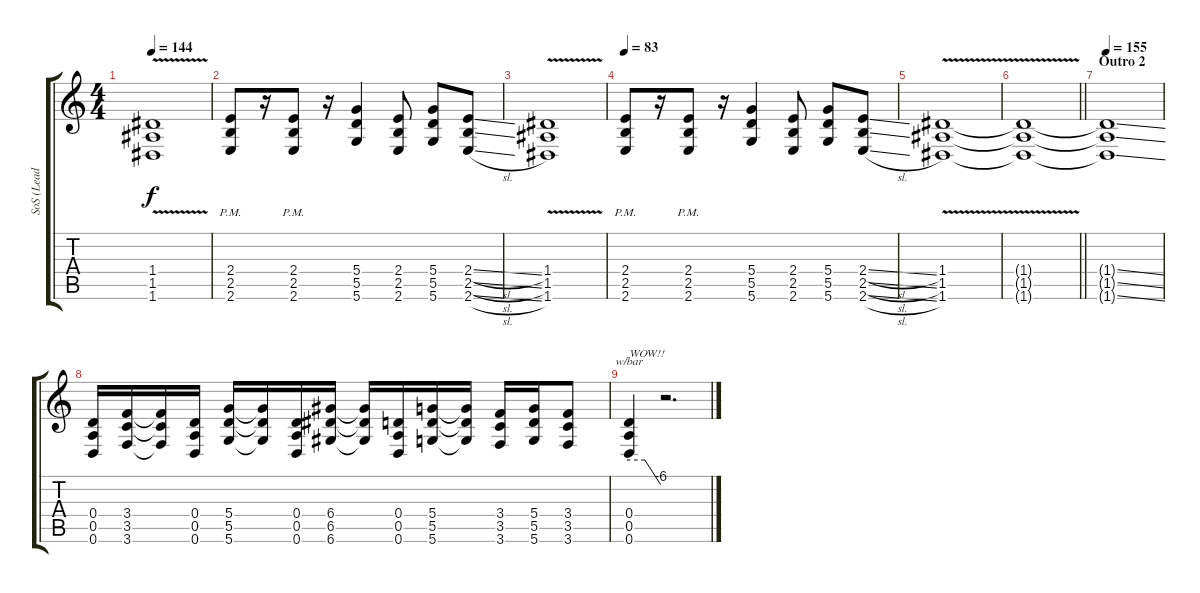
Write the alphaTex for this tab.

\track ("SoS (Lead Dist Guitar)" "SoS (Lead ") {instrument distortionguitar}
\staff {score tabs}
\tuning (E4 B3 G3 D3 A2 D2) {hide}
\ts (4 4)
\tempo 144
\clef g2
\ks c
(1.4 1.5 1.6{v}).1{dy f} |
(2.4{pm} 2.5{pm} 2.6{pm}).8 r.16 (2.4{pm} 2.5{pm} 2.6{pm}).8 r.16 (5.4 5.5 5.6).4 (2.4 2.5 2.6).8 (5.4 5.5 5.6).8 (2.4{sl} 2.5{sl} 2.6{sl}).8 |
(1.4 1.5 1.6{v}).1 |
\tempo 83
(2.4{pm} 2.5{pm} 2.6{pm}).8 r.16 (2.4{pm} 2.5{pm} 2.6{pm}).8 r.16 (5.4 5.5 5.6).4 (2.4 2.5 2.6).8 (5.4 5.5 5.6).8 (2.4{sl} 2.5{sl} 2.6{sl}).8 |
(1.4 1.5 1.6{v}).1 |
\barLineRight lightlight
(1.4{t} 1.5{t} 1.6{t}).1 |
\section ("" "Outro 2")
\tempo 155
(1.4{ss t} 1.5{ss t} 1.6{ss t}).1 |
(0.4 0.5 0.6).16 (3.4 3.5 3.6).16 (3.4{t} 3.5{t} 3.6{t}).16 (0.4 0.5 0.6).16 (5.4 5.5 5.6).16 (5.4{t} 5.5{t} 5.6{t}).16 (0.4 0.5 0.6).16 (6.4 6.5 6.6).16 (6.4{t} 6.5{t} 6.6{t}).16 (0.4 0.5 0.6).16 (5.4 5.5 5.6).16 (5.4{t} 5.5{t} 5.6{t}).16 (3.4 3.5 3.6).16 (5.4 5.5 5.6).16 (3.4 3.5 3.6).8 |
(0.4 0.5 0.6).4{tbe (custom default 0 0 30 0 60 -24) txt "WOW!!"} r.2{d}
